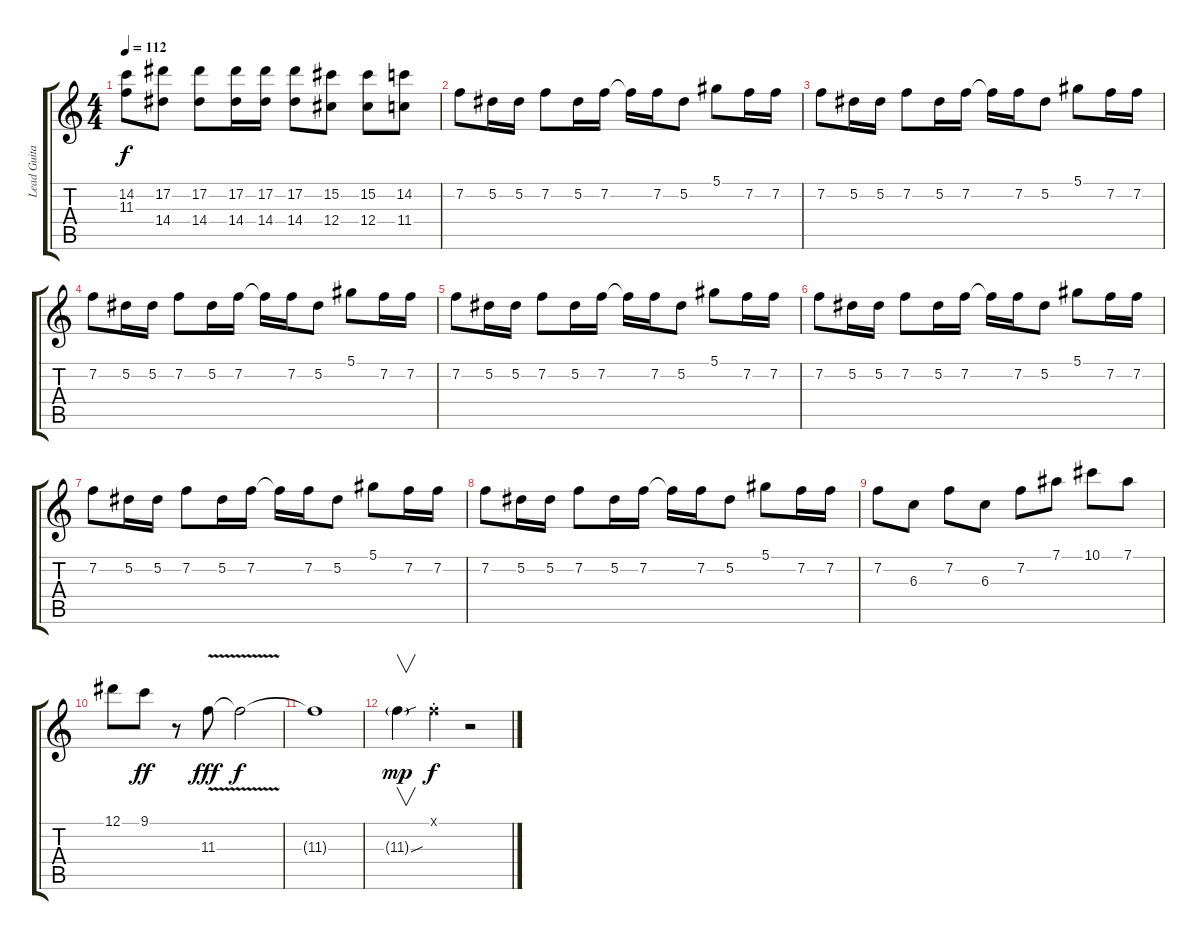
\track ("Lead Guitars" "Lead Guita") {instrument distortionguitar}
\staff {score tabs}
\tuning (Eb4 Bb3 Gb3 Db3 Ab2 Eb2) {hide}
\ts (4 4)
\tempo 112
\clef g2
\ks c
(14.2 11.3).8{dy f} (17.2 14.4).8 (17.2 14.4).8 (17.2 14.4).16 (17.2 14.4).16 (17.2 14.4).8 (15.2 12.4).8 (15.2 12.4).8 (14.2 11.4).8 |
7.2.8 5.2.16 5.2.16 7.2.8 5.2.16 7.2.16 7.2{t}.16 7.2.16 5.2.8 5.1.8 7.2.16 7.2.16 |
7.2.8 5.2.16 5.2.16 7.2.8 5.2.16 7.2.16 7.2{t}.16 7.2.16 5.2.8 5.1.8 7.2.16 7.2.16 |
7.2.8 5.2.16 5.2.16 7.2.8 5.2.16 7.2.16 7.2{t}.16 7.2.16 5.2.8 5.1.8 7.2.16 7.2.16 |
7.2.8 5.2.16 5.2.16 7.2.8 5.2.16 7.2.16 7.2{t}.16 7.2.16 5.2.8 5.1.8 7.2.16 7.2.16 |
7.2.8 5.2.16 5.2.16 7.2.8 5.2.16 7.2.16 7.2{t}.16 7.2.16 5.2.8 5.1.8 7.2.16 7.2.16 |
7.2.8 5.2.16 5.2.16 7.2.8 5.2.16 7.2.16 7.2{t}.16 7.2.16 5.2.8 5.1.8 7.2.16 7.2.16 |
7.2.8 5.2.16 5.2.16 7.2.8 5.2.16 7.2.16 7.2{t}.16 7.2.16 5.2.8 5.1.8 7.2.16 7.2.16 |
7.2.8 6.3.8 7.2.8 6.3.8 7.2.8 7.1.8 10.1.8 7.1.8 |
12.1.8 9.1.8{dy ff} r.8 11.3{v}.8{dy fff} 11.3{t}.2{dy f} |
11.3{t}.1 |
11.3{sou g}.4{v dy mp} 2.1{st x}.4{dy f} r.2
